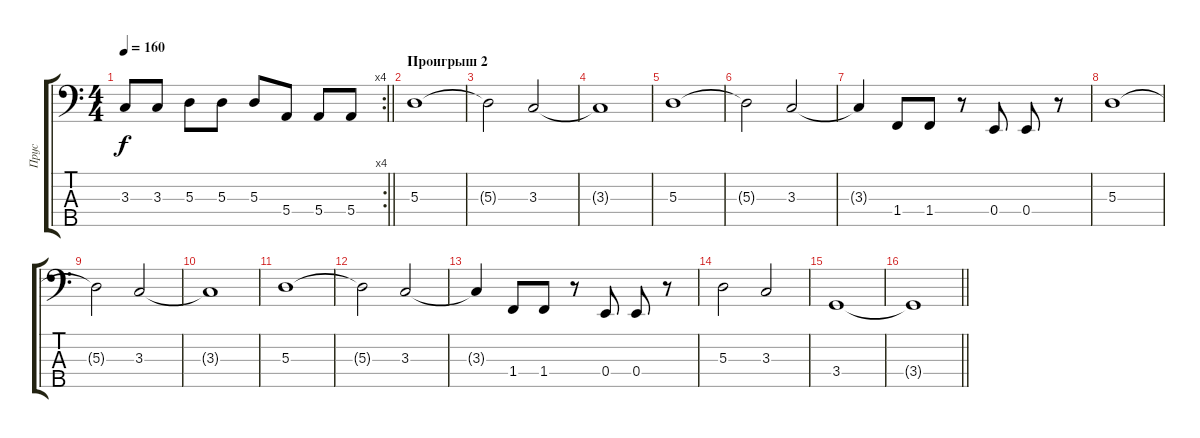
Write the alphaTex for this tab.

\track ("Прус" "Прус") {instrument electricbassfinger}
\staff {score tabs}
\tuning (G2 D2 A1 E1 B0) {hide}
\rc 4
\ts (4 4)
\tempo 160
\clef f4
\barLineRight lightlight
\ks c
3.3.8{dy f} 3.3.8 5.3.8 5.3.8 5.3.8 5.4.8 5.4.8 5.4.8 |
\section ("" "Проигрыш 2")
5.3.1 |
5.3{t}.2 3.3.2 |
3.3{t}.1 |
5.3.1 |
5.3{t}.2 3.3.2 |
3.3{t}.4 1.4.8 1.4.8 r.8 0.4.8 0.4.8 r.8 |
5.3.1 |
5.3{t}.2 3.3.2 |
3.3{t}.1 |
5.3.1 |
5.3{t}.2 3.3.2 |
3.3{t}.4 1.4.8 1.4.8 r.8 0.4.8 0.4.8 r.8 |
5.3.2 3.3.2 |
3.4.1 |
\barLineRight lightlight
3.4{t}.1
